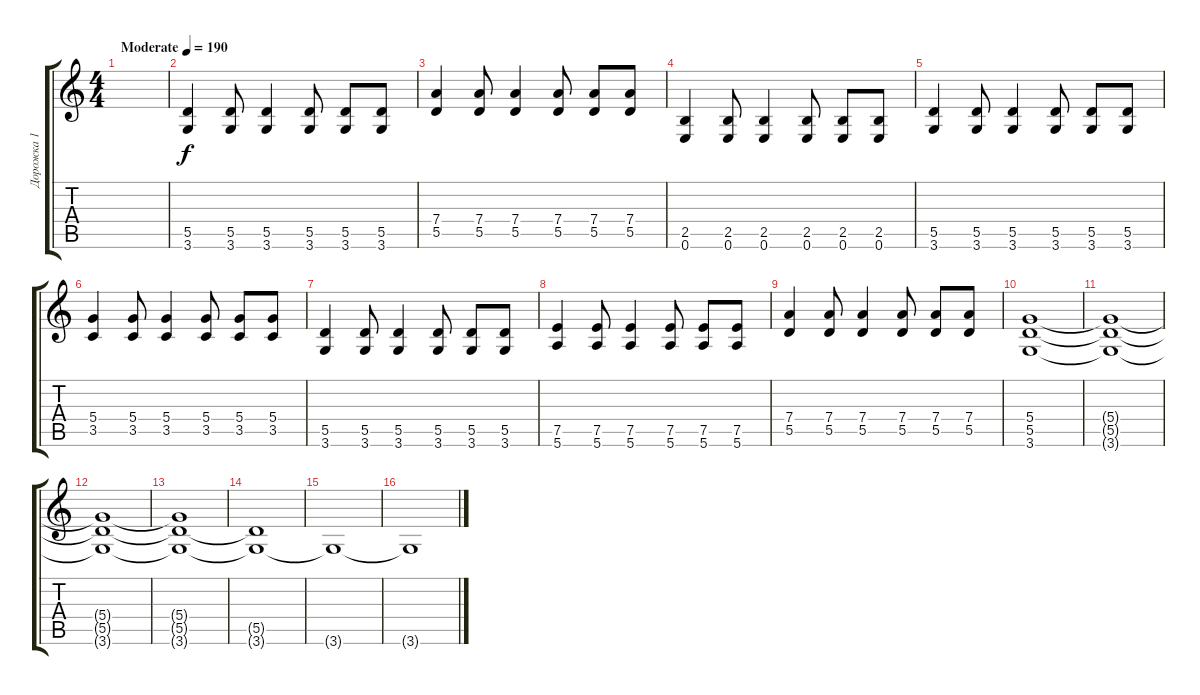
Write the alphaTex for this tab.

\track ("Дорожка 1" "Дорожка 1") {instrument distortionguitar}
\staff {score tabs}
\tuning (E4 B3 G3 D3 A2 E2) {hide}
\ts (4 4)
\tempo (190 "Moderate")
\clef g2
\ks c
|
(5.5 3.6).4 (5.5 3.6).8 (5.5 3.6).4 (5.5 3.6).8 (5.5 3.6).8 (5.5 3.6).8 |
(7.4 5.5).4 (7.4 5.5).8 (7.4 5.5).4 (7.4 5.5).8 (7.4 5.5).8 (7.4 5.5).8 |
(2.5 0.6).4 (2.5 0.6).8 (2.5 0.6).4 (2.5 0.6).8 (2.5 0.6).8 (2.5 0.6).8 |
(5.5 3.6).4 (5.5 3.6).8 (5.5 3.6).4 (5.5 3.6).8 (5.5 3.6).8 (5.5 3.6).8 |
(5.4 3.5).4 (5.4 3.5).8 (5.4 3.5).4 (5.4 3.5).8 (5.4 3.5).8 (5.4 3.5).8 |
(5.5 3.6).4 (5.5 3.6).8 (5.5 3.6).4 (5.5 3.6).8 (5.5 3.6).8 (5.5 3.6).8 |
(7.5 5.6).4 (7.5 5.6).8 (7.5 5.6).4 (7.5 5.6).8 (7.5 5.6).8 (7.5 5.6).8 |
(7.4 5.5).4 (7.4 5.5).8 (7.4 5.5).4 (7.4 5.5).8 (7.4 5.5).8 (7.4 5.5).8 |
(5.4 5.5 3.6).1 |
(5.4{t} 5.5{t} 3.6{t}).1 |
(5.4{t} 5.5{t} 3.6{t}).1 |
(5.4{t} 5.5{t} 3.6{t}).1 |
(5.5{t} 3.6{t}).1 |
3.6{t}.1 |
3.6{t}.1
